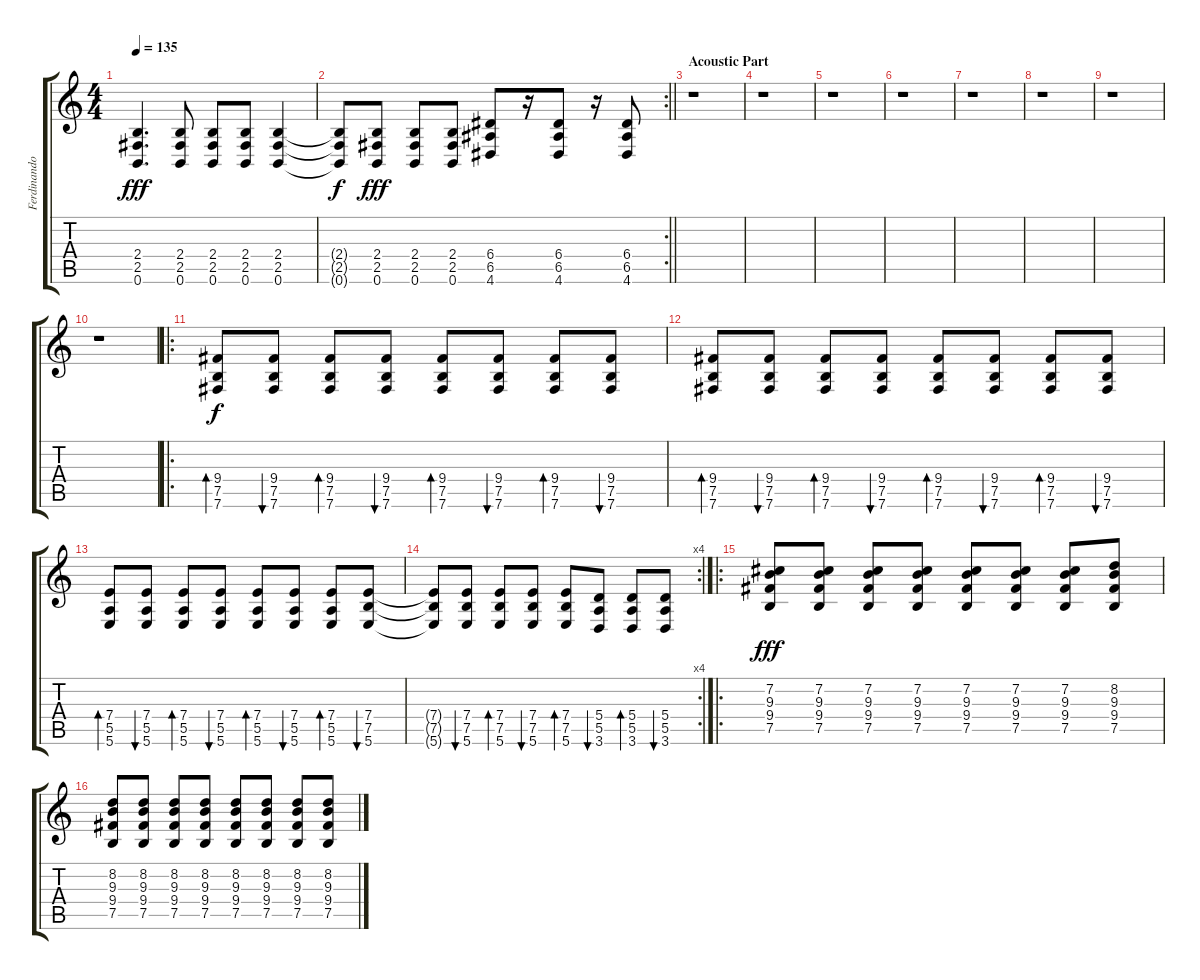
\track ("Ferdinando \"Herr Morbid\" Marchisio (Rhyt" "Ferdinando") {instrument distortionguitar}
\staff {score tabs}
\tuning (B3 Gb3 D3 A2 E2 B1) {hide}
\ts (4 4)
\tempo 135
\clef g2
\ks c
(2.4 2.5 0.6).4{d dy fff} (2.4 2.5 0.6).8 (2.4 2.5 0.6).8 (2.4 2.5 0.6).8 (2.4 2.5 0.6).4 |
\rc 2
\barLineRight lightlight
(2.4{t} 2.5{t} 0.6{t}).8{dy f} (2.4 2.5 0.6).8{dy fff} (2.4 2.5 0.6).8 (2.4 2.5 0.6).8 (6.4 6.5 4.6).8 r.16 (6.4 6.5 4.6).8 r.16 (6.4 6.5 4.6).8 |
\section ("" "Acoustic Part")
r.1 |
r.1 |
r.1 |
r.1 |
r.1 |
r.1 |
r.1 |
r.1 |
\ro
(9.4 7.5 7.6).8{bd 30 dy f instrument electricguitarjazz} (9.4 7.5 7.6).8{bu 30} (9.4 7.5 7.6).8{bd 30} (9.4 7.5 7.6).8{bu 30} (9.4 7.5 7.6).8{bd 30} (9.4 7.5 7.6).8{bu 30} (9.4 7.5 7.6).8{bd 30} (9.4 7.5 7.6).8{bu 30} |
(9.4 7.5 7.6).8{bd 30} (9.4 7.5 7.6).8{bu 30} (9.4 7.5 7.6).8{bd 30} (9.4 7.5 7.6).8{bu 30} (9.4 7.5 7.6).8{bd 30} (9.4 7.5 7.6).8{bu 30} (9.4 7.5 7.6).8{bd 30} (9.4 7.5 7.6).8{bu 30} |
(7.4 5.5 5.6).8{bd 30} (7.4 5.5 5.6).8{bu 30} (7.4 5.5 5.6).8{bd 30} (7.4 5.5 5.6).8{bu 30} (7.4 5.5 5.6).8{bd 30} (7.4 5.5 5.6).8{bu 30} (7.4 5.5 5.6).8{bd 30} (7.4 7.5 5.6).8{bu 30} |
\rc 4
(7.4{t} 7.5{t} 5.6{t}).8 (7.4 7.5 5.6).8{bu 30} (7.4 7.5 5.6).8{bd 30} (7.4 7.5 5.6).8{bu 30} (7.4 7.5 5.6).8{bd 30} (5.4 5.5 3.6).8{bu 30} (5.4 5.5 3.6).8{bd 30} (5.4 5.5 3.6).8{bu 30} |
\ro
(7.2 9.3 9.4 7.5).8{dy fff instrument distortionguitar} (7.2 9.3 9.4 7.5).8 (7.2 9.3 9.4 7.5).8 (7.2 9.3 9.4 7.5).8 (7.2 9.3 9.4 7.5).8 (7.2 9.3 9.4 7.5).8 (7.2 9.3 9.4 7.5).8 (8.2 9.3 9.4 7.5).8 |
(8.2 9.3 9.4 7.5).8 (8.2 9.3 9.4 7.5).8 (8.2 9.3 9.4 7.5).8 (8.2 9.3 9.4 7.5).8 (8.2 9.3 9.4 7.5).8 (8.2 9.3 9.4 7.5).8 (8.2 9.3 9.4 7.5).8 (8.2 9.3 9.4 7.5).8
